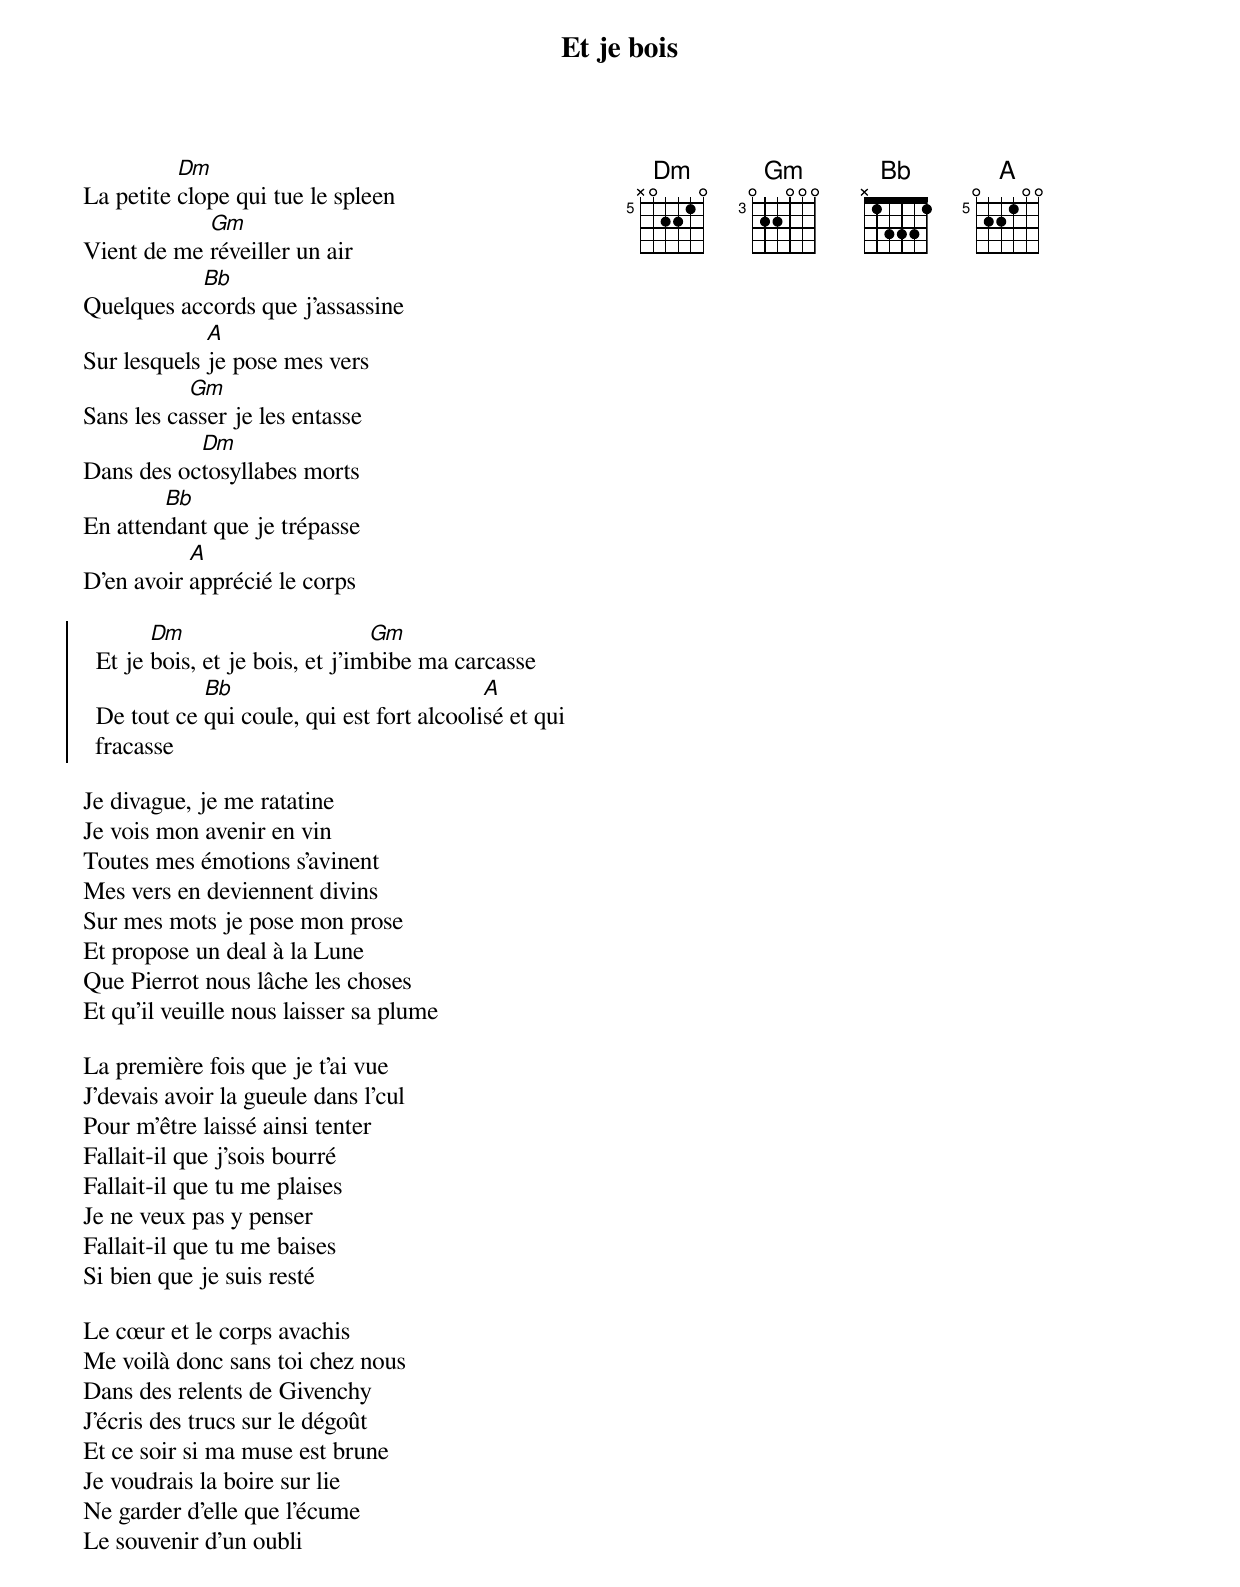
{title: Et je bois}
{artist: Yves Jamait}
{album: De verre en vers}
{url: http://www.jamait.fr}
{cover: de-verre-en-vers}
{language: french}
{columns: 2}
{define: Dm base-fret 5 frets X 0 2 2 1 0}
{define: Gm base-fret 3 frets 0 2 2 0 0 0}
{define: B& base-fret 6 frets 0 2 2 1 0 0}
{define: A base-fret 5 frets 0 2 2 1 0 0}

La petite [Dm]clope qui tue le spleen
Vient de me [Gm]réveiller un air
Quelques ac[Bb]cords que j'assassine
Sur lesquels [A]je pose mes vers
Sans les ca[Gm]sser je les entasse
Dans des oc[Dm]tosyllabes morts
En atten[Bb]dant que je trépasse
D'en avoir [A]apprécié le corps

{start_of_chorus}
  Et je [Dm]bois, et je bois, et j'im[Gm]bibe ma carcasse
  De tout ce [Bb]qui coule, qui est fort alcooli[A]sé et qui fracasse
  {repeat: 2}
{end_of_chorus}

Je divague, je me ratatine
Je vois mon avenir en vin
Toutes mes émotions s'avinent
Mes vers en deviennent divins
Sur mes mots je pose mon prose
Et propose un deal à la Lune
Que Pierrot nous lâche les choses
Et qu'il veuille nous laisser sa plume

La première fois que je t'ai vue
J'devais avoir la gueule dans l'cul
Pour m'être laissé ainsi tenter
Fallait-il que j'sois bourré
Fallait-il que tu me plaises
Je ne veux pas y penser
Fallait-il que tu me baises
Si bien que je suis resté

Le cœur et le corps avachis
Me voilà donc sans toi chez nous
Dans des relents de Givenchy
J'écris des trucs sur le dégoût
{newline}
Et ce soir si ma muse est brune
Je voudrais la boire sur lie
Ne garder d'elle que l'écume
Le souvenir d'un oubli
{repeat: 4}
